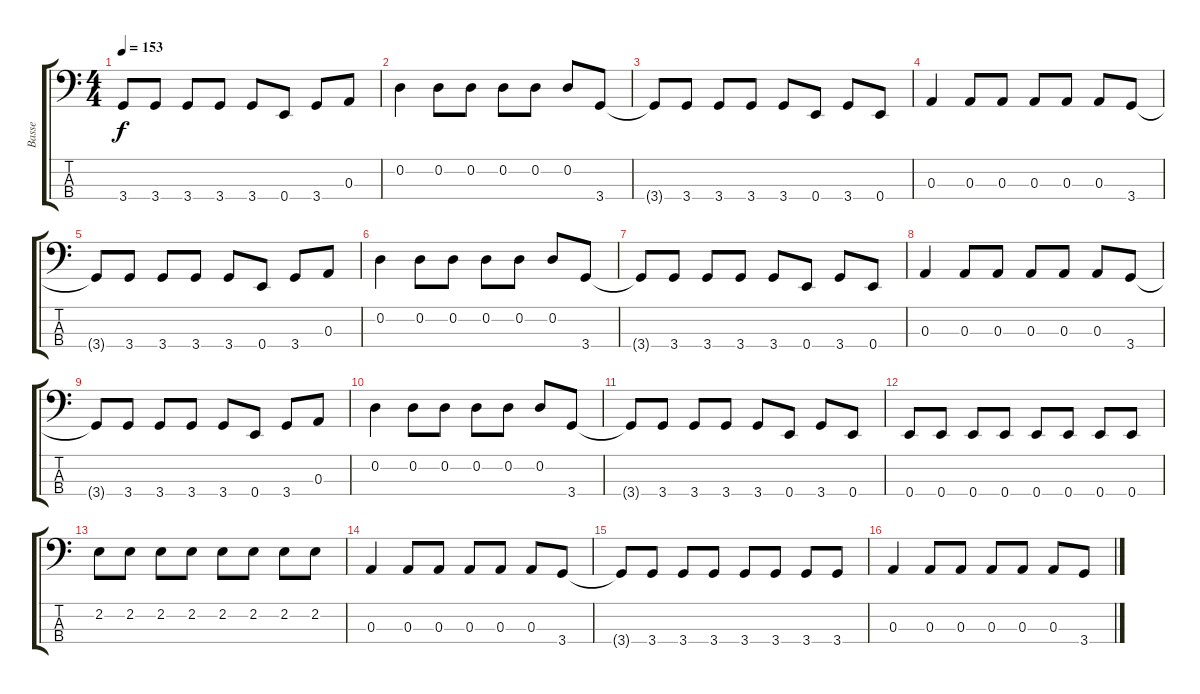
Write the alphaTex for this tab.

\track ("Basse" "Basse") {instrument electricbassfinger}
\staff {score tabs}
\tuning (G2 D2 A1 E1) {hide}
\ts (4 4)
\tempo 153
\clef f4
\ks c
3.4{t}.8{dy f} 3.4.8 3.4.8 3.4.8 3.4.8 0.4.8 3.4.8 0.3.8 |
0.2.4 0.2.8 0.2.8 0.2.8 0.2.8 0.2.8 3.4.8 |
3.4{t}.8 3.4.8 3.4.8 3.4.8 3.4.8 0.4.8 3.4.8 0.4.8 |
0.3.4 0.3.8 0.3.8 0.3.8 0.3.8 0.3.8 3.4.8 |
3.4{t}.8 3.4.8 3.4.8 3.4.8 3.4.8 0.4.8 3.4.8 0.3.8 |
0.2.4 0.2.8 0.2.8 0.2.8 0.2.8 0.2.8 3.4.8 |
3.4{t}.8 3.4.8 3.4.8 3.4.8 3.4.8 0.4.8 3.4.8 0.4.8 |
0.3.4 0.3.8 0.3.8 0.3.8 0.3.8 0.3.8 3.4.8 |
3.4{t}.8 3.4.8 3.4.8 3.4.8 3.4.8 0.4.8 3.4.8 0.3.8 |
0.2.4 0.2.8 0.2.8 0.2.8 0.2.8 0.2.8 3.4.8 |
3.4{t}.8 3.4.8 3.4.8 3.4.8 3.4.8 0.4.8 3.4.8 0.4.8 |
0.4.8 0.4.8 0.4.8 0.4.8 0.4.8 0.4.8 0.4.8 0.4.8 |
2.2.8 2.2.8 2.2.8 2.2.8 2.2.8 2.2.8 2.2.8 2.2.8 |
0.3.4 0.3.8 0.3.8 0.3.8 0.3.8 0.3.8 3.4.8 |
3.4{t}.8 3.4.8 3.4.8 3.4.8 3.4.8 3.4.8 3.4.8 3.4.8 |
0.3.4 0.3.8 0.3.8 0.3.8 0.3.8 0.3.8 3.4.8
